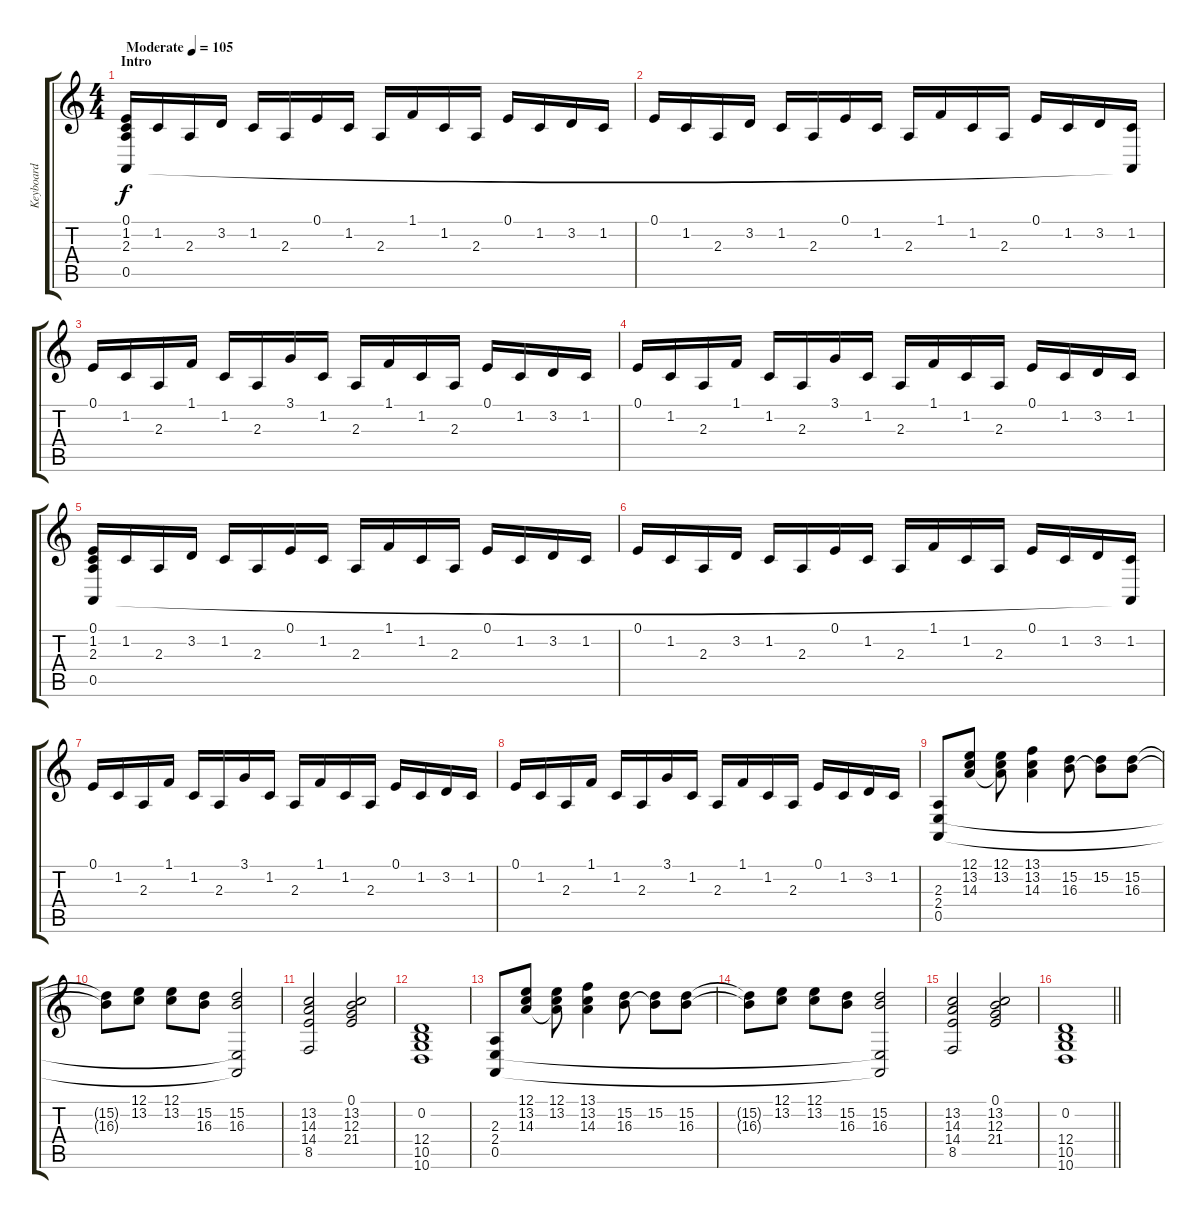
\track ("Keyboard" "Keyboard") {instrument stringensemble1}
\staff {score tabs}
\tuning (E4 B3 G3 D3 A2 E2) {hide}
\ts (4 4)
\section ("" "Intro")
\tempo (105 "Moderate")
\clef g2
\ks c
(0.1 1.2 2.3 0.5).16{dy f instrument harpsichord} 1.2.16 2.3.16 3.2.16 1.2.16 2.3.16 0.1.16 1.2.16 2.3.16 1.1.16 1.2.16 2.3.16 0.1.16 1.2.16 3.2.16 1.2.16 |
0.1.16 1.2.16 2.3.16 3.2.16 1.2.16 2.3.16 0.1.16 1.2.16 2.3.16 1.1.16 1.2.16 2.3.16 0.1.16 1.2.16 3.2.16 (1.2 0.5{t}).16 |
0.1.16 1.2.16 2.3.16 1.1.16 1.2.16 2.3.16 3.1.16 1.2.16 2.3.16 1.1.16 1.2.16 2.3.16 0.1.16 1.2.16 3.2.16 1.2.16 |
0.1.16 1.2.16 2.3.16 1.1.16 1.2.16 2.3.16 3.1.16 1.2.16 2.3.16 1.1.16 1.2.16 2.3.16 0.1.16 1.2.16 3.2.16 1.2.16 |
(0.1 1.2 2.3 0.5).16 1.2.16 2.3.16 3.2.16 1.2.16 2.3.16 0.1.16 1.2.16 2.3.16 1.1.16 1.2.16 2.3.16 0.1.16 1.2.16 3.2.16 1.2.16 |
0.1.16 1.2.16 2.3.16 3.2.16 1.2.16 2.3.16 0.1.16 1.2.16 2.3.16 1.1.16 1.2.16 2.3.16 0.1.16 1.2.16 3.2.16 (1.2 0.5{t}).16 |
0.1.16 1.2.16 2.3.16 1.1.16 1.2.16 2.3.16 3.1.16 1.2.16 2.3.16 1.1.16 1.2.16 2.3.16 0.1.16 1.2.16 3.2.16 1.2.16 |
0.1.16 1.2.16 2.3.16 1.1.16 1.2.16 2.3.16 3.1.16 1.2.16 2.3.16 1.1.16 1.2.16 2.3.16 0.1.16 1.2.16 3.2.16 1.2.16 |
(2.3 2.4 0.5).8{instrument stringensemble1} (12.1 13.2 14.3).8 (12.1 13.2 14.3{t}).8 (13.1 13.2 14.3).4 (15.2 16.3).8 (15.2 16.3{t}).8 (15.2 16.3).8 |
(15.2{t} 16.3{t}).8 (12.1 13.2).8 (12.1 13.2).8 (15.2 16.3).8 (15.2 16.3 2.4{t} 0.5{t}).2 |
(13.2 14.3 14.4 8.5).2 (0.1 13.2 12.3 21.4).2 |
(0.2 12.4 10.5 10.6).1 |
(2.3 2.4 0.5).8 (12.1 13.2 14.3).8 (12.1 13.2 14.3{t}).8 (13.1 13.2 14.3).4 (15.2 16.3).8 (15.2 16.3{t}).8 (15.2 16.3).8 |
(15.2{t} 16.3{t}).8 (12.1 13.2).8 (12.1 13.2).8 (15.2 16.3).8 (15.2 16.3 2.4{t} 0.5{t}).2 |
(13.2 14.3 14.4 8.5).2 (0.1 13.2 12.3 21.4).2 |
\barLineRight lightlight
(0.2 12.4 10.5 10.6).1
